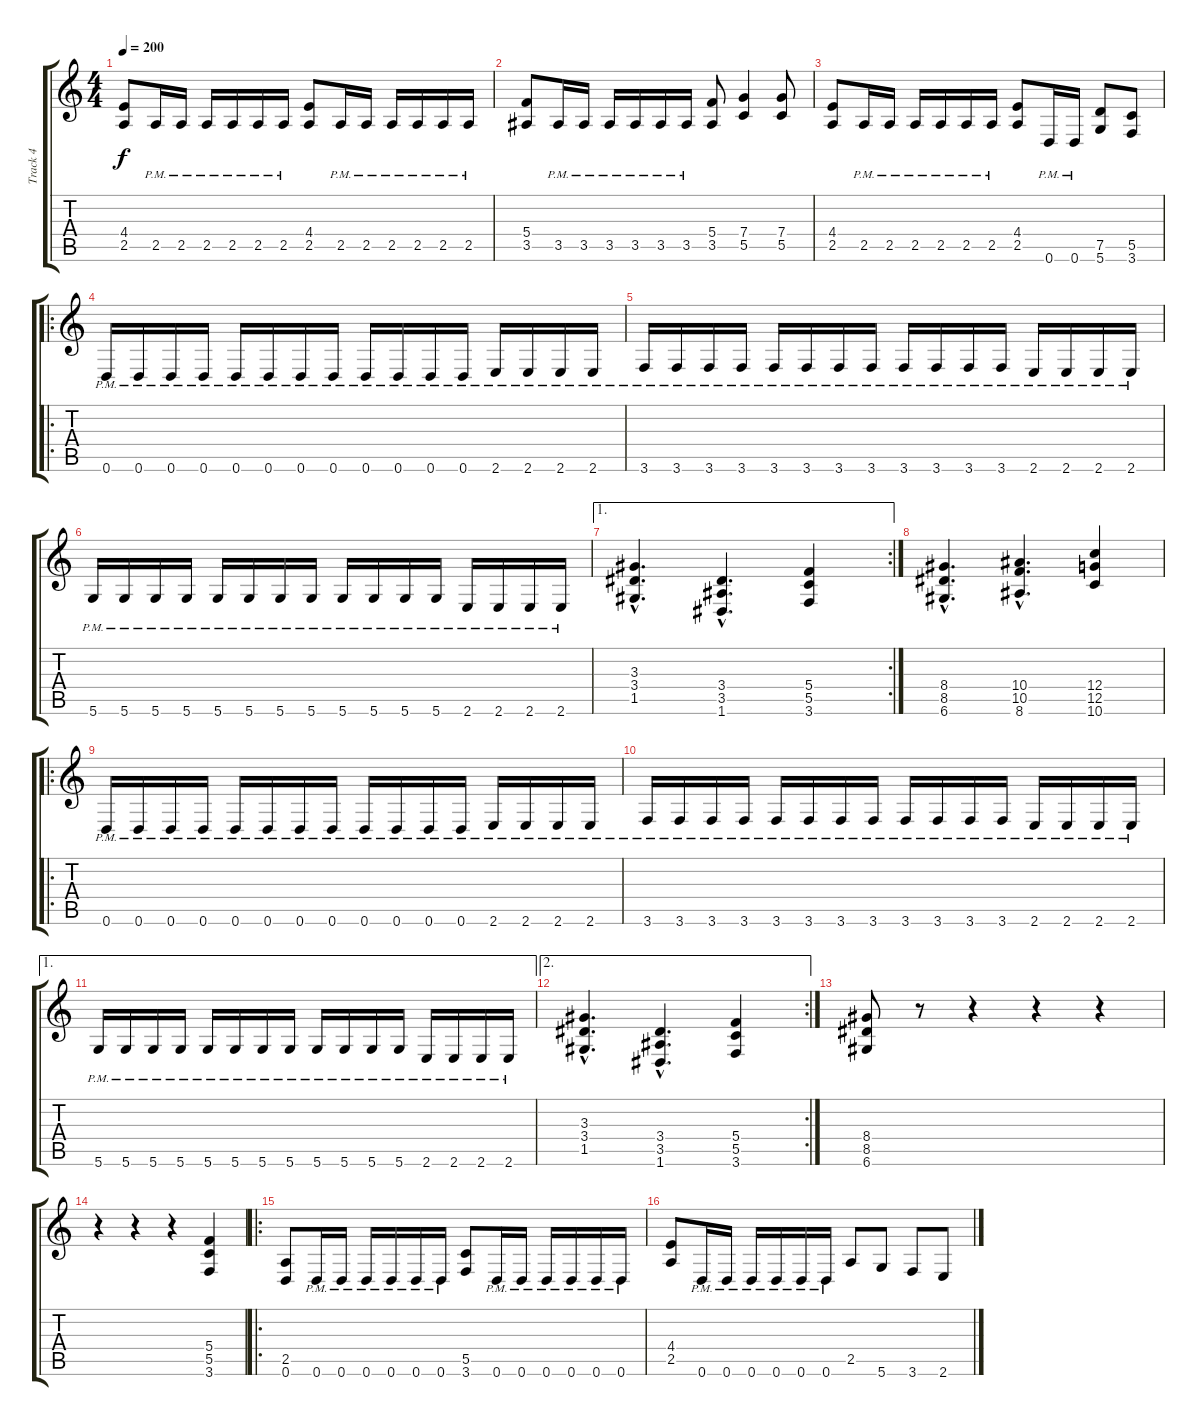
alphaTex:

\track ("Track 4" "Track 4") {instrument distortionguitar}
\staff {score tabs}
\tuning (D4 A3 F3 C3 G2 D2) {hide}
\ts (4 4)
\tempo 200
\clef g2
\ks c
(4.4 2.5).8{dy f} 2.5{pm}.16 2.5{pm}.16 2.5{pm}.16 2.5{pm}.16 2.5{pm}.16 2.5{pm}.16 (4.4 2.5).8 2.5{pm}.16 2.5{pm}.16 2.5{pm}.16 2.5{pm}.16 2.5{pm}.16 2.5{pm}.16 |
(5.4 3.5).8 3.5{pm}.16 3.5{pm}.16 3.5{pm}.16 3.5{pm}.16 3.5{pm}.16 3.5{pm}.16 (5.4 3.5).8 (7.4 5.5).4 (7.4 5.5).8 |
(4.4 2.5).8 2.5{pm}.16 2.5{pm}.16 2.5{pm}.16 2.5{pm}.16 2.5{pm}.16 2.5{pm}.16 (4.4 2.5).8 0.6{pm}.16 0.6{pm}.16 (7.5 5.6).8 (5.5 3.6).8 |
\ro
0.6{pm}.16 0.6{pm}.16 0.6{pm}.16 0.6{pm}.16 0.6{pm}.16 0.6{pm}.16 0.6{pm}.16 0.6{pm}.16 0.6{pm}.16 0.6{pm}.16 0.6{pm}.16 0.6{pm}.16 2.6{pm}.16 2.6{pm}.16 2.6{pm}.16 2.6{pm}.16 |
3.6{pm}.16 3.6{pm}.16 3.6{pm}.16 3.6{pm}.16 3.6{pm}.16 3.6{pm}.16 3.6{pm}.16 3.6{pm}.16 3.6{pm}.16 3.6{pm}.16 3.6{pm}.16 3.6{pm}.16 2.6{pm}.16 2.6{pm}.16 2.6{pm}.16 2.6{pm}.16 |
5.6{pm}.16 5.6{pm}.16 5.6{pm}.16 5.6{pm}.16 5.6{pm}.16 5.6{pm}.16 5.6{pm}.16 5.6{pm}.16 5.6{pm}.16 5.6{pm}.16 5.6{pm}.16 5.6{pm}.16 2.6{pm}.16 2.6{pm}.16 2.6{pm}.16 2.6{pm}.16 |
\ae 1
\rc 2
(3.3{hac} 3.4{hac} 1.5{hac}).4{d} (3.4{hac} 3.5{hac} 1.6{hac}).4{d} (5.4 5.5 3.6).4 |
(8.4{hac} 8.5{hac} 6.6{hac}).4{d} (10.4{hac} 10.5{hac} 8.6{hac}).4{d} (12.4 12.5 10.6).4 |
\ro
0.6{pm}.16 0.6{pm}.16 0.6{pm}.16 0.6{pm}.16 0.6{pm}.16 0.6{pm}.16 0.6{pm}.16 0.6{pm}.16 0.6{pm}.16 0.6{pm}.16 0.6{pm}.16 0.6{pm}.16 2.6{pm}.16 2.6{pm}.16 2.6{pm}.16 2.6{pm}.16 |
3.6{pm}.16 3.6{pm}.16 3.6{pm}.16 3.6{pm}.16 3.6{pm}.16 3.6{pm}.16 3.6{pm}.16 3.6{pm}.16 3.6{pm}.16 3.6{pm}.16 3.6{pm}.16 3.6{pm}.16 2.6{pm}.16 2.6{pm}.16 2.6{pm}.16 2.6{pm}.16 |
\ae 1
5.6{pm}.16 5.6{pm}.16 5.6{pm}.16 5.6{pm}.16 5.6{pm}.16 5.6{pm}.16 5.6{pm}.16 5.6{pm}.16 5.6{pm}.16 5.6{pm}.16 5.6{pm}.16 5.6{pm}.16 2.6{pm}.16 2.6{pm}.16 2.6{pm}.16 2.6{pm}.16 |
\ae 2
\rc 2
(3.3{hac} 3.4{hac} 1.5{hac}).4{d} (3.4{hac} 3.5{hac} 1.6{hac}).4{d} (5.4 5.5 3.6).4 |
(8.4 8.5 6.6).8 r.8 r.4 r.4 r.4 |
r.4 r.4 r.4 (5.4 5.5 3.6).4 |
\ro
(2.5 0.6).8 0.6{pm}.16 0.6{pm}.16 0.6{pm}.16 0.6{pm}.16 0.6{pm}.16 0.6{pm}.16 (5.5 3.6).8 0.6{pm}.16 0.6{pm}.16 0.6{pm}.16 0.6{pm}.16 0.6{pm}.16 0.6{pm}.16 |
(4.4 2.5).8 0.6{pm}.16 0.6{pm}.16 0.6{pm}.16 0.6{pm}.16 0.6{pm}.16 0.6{pm}.16 2.5.8 5.6.8 3.6.8 2.6.8
